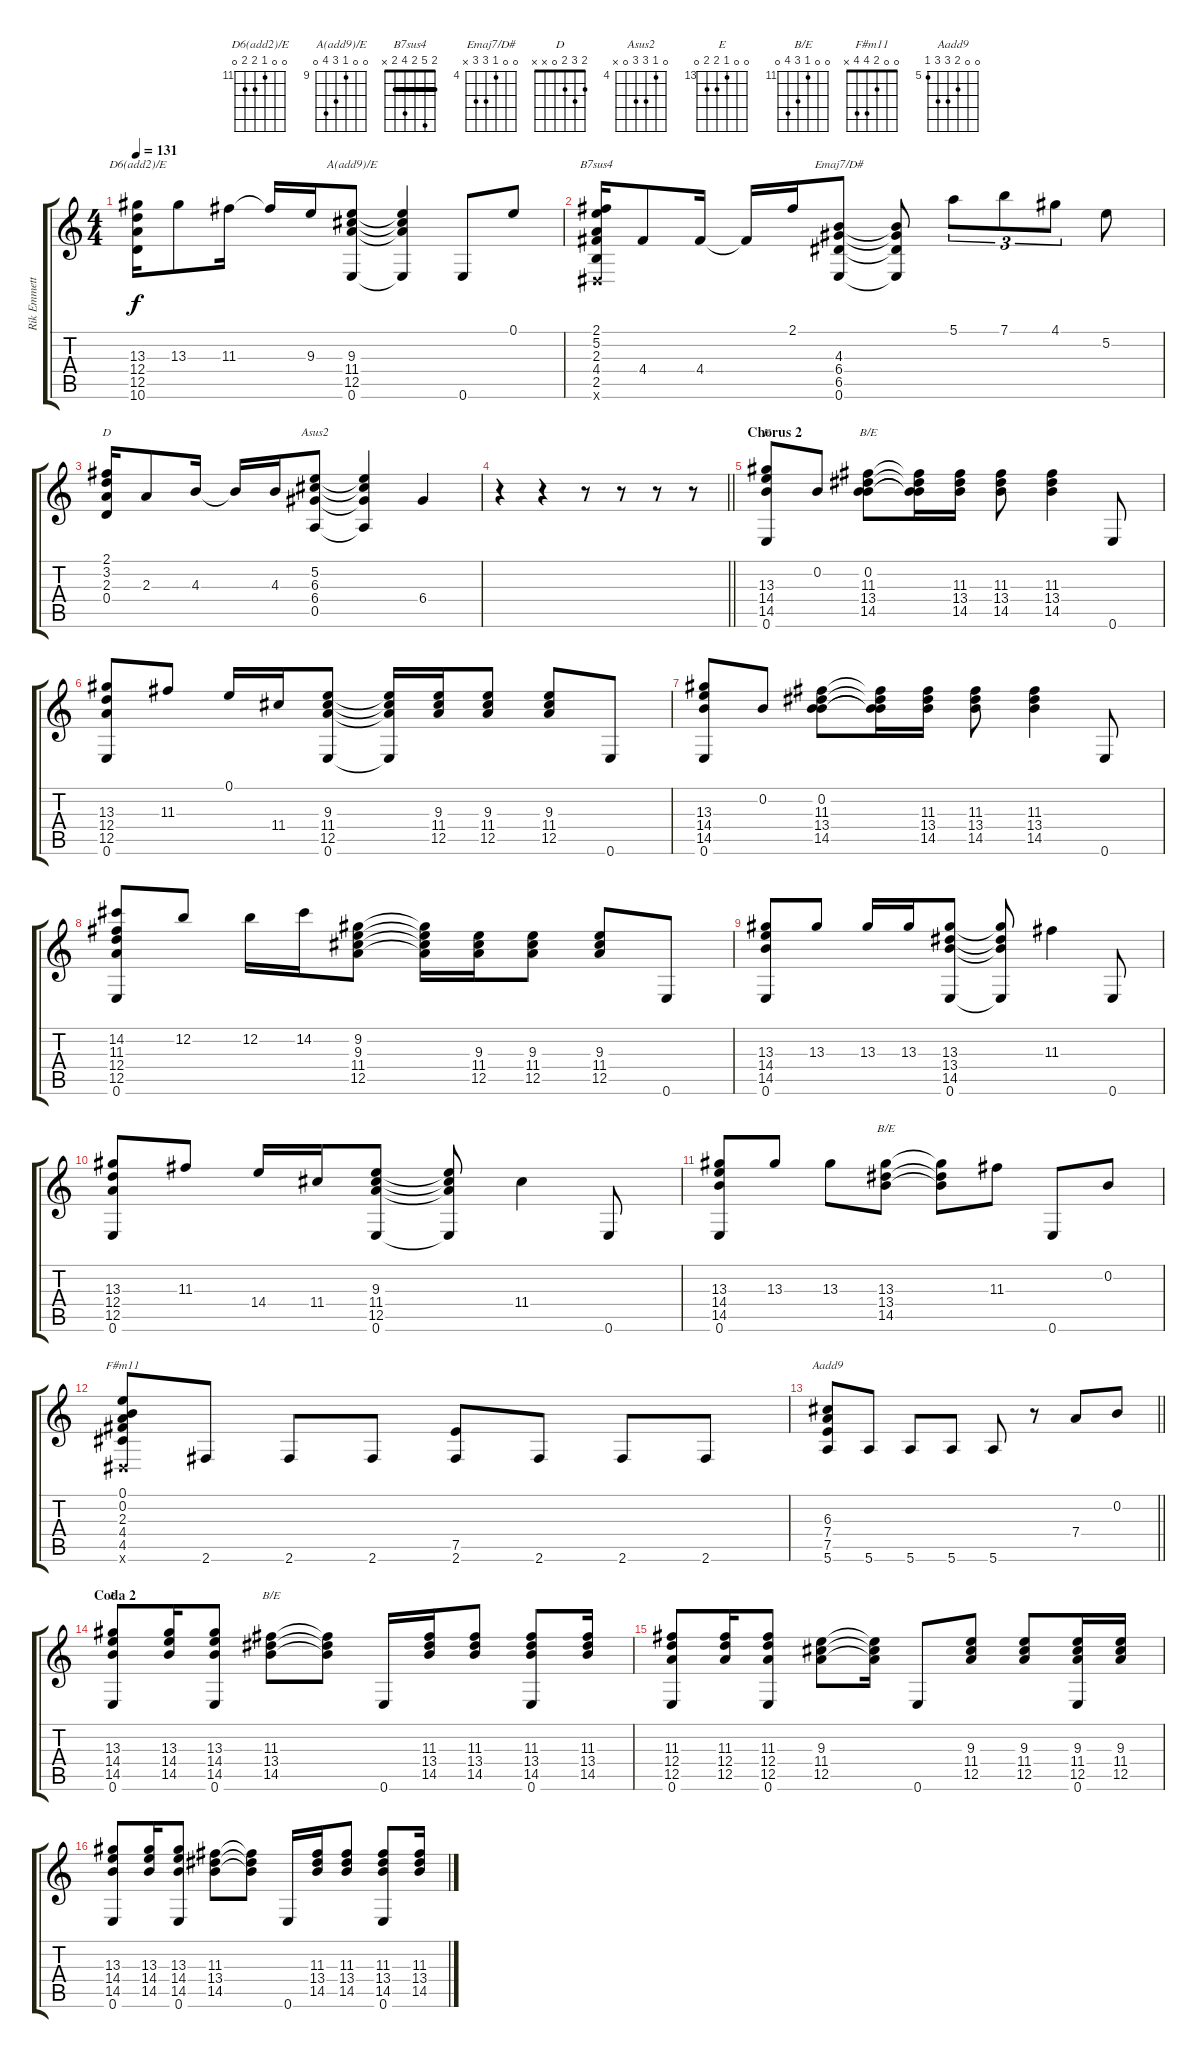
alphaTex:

\track ("Rik Emmett" "Rik Emmett") {instrument acousticguitarnylon}
\staff {score tabs}
\tuning (E4 B3 G3 D3 A2 E2) {hide}
\chord ("D6(add2)/E" 0 0 11 12 12 0) {firstfret 11}
\chord ("A(add9)/E" 0 0 9 11 12 0) {firstfret 9}
\chord ("B7sus4" 2 5 2 4 2 x) {barre 2}
\chord ("Emaj7/D#" 0 0 4 6 6 x) {firstfret 4}
\chord ("D" 2 3 2 0 x x)
\chord ("Asus2" 0 4 6 6 0 x) {firstfret 4}
\chord ("E" x x 13 14 14 0) {firstfret 13}
\chord ("B/E" x x 11 13 14 0) {firstfret 11}
\chord ("B/E" x x 11 13 14 x) {firstfret 11}
\chord ("F#m11" 0 0 2 4 4 x)
\chord ("Aadd9" 0 0 6 7 7 5) {firstfret 5}
\chord ("E" 0 0 13 14 14 0) {firstfret 13}
\chord ("B/E" 0 0 11 13 14 0) {firstfret 11}
\ts (4 4)
\tempo 131
\clef g2
\ks c
(13.3 12.4 12.5 10.6).16{ch "D6(add2)/E" dy f} 13.3.8 11.3.16 11.3{t}.16 9.3.16 (9.3 11.4 12.5 0.6).8{ch "A(add9)/E"} (9.3{t} 11.4{t} 12.5{t} 0.6{t}).4 0.6.8 0.1.8 |
(2.1 5.2 2.3 4.4 2.5 -1.6{x}).16{ch "B7sus4"} 4.4.8 4.4.16 4.4{t}.16 2.1.16 (4.3 6.4 6.5 0.6).8{ch "Emaj7/D#"} (4.3{t} 6.4{t} 6.5{t} 0.6{t}).8 5.1.8{tu (3 2)} 7.1.8{tu (3 2)} 4.1.8{tu (3 2)} 5.2.8 |
(2.1 3.2 2.3 0.4).16{ch "D"} 2.3.8 4.3.16 4.3{t}.16 4.3.16 (5.2 6.3 6.4 0.5).8{ch "Asus2"} (5.2{t} 6.3{t} 6.4{t} 0.5{t}).4 6.4.4 |
\barLineRight lightlight
r.4 r.4 r.8 r.8 r.8 r.8 |
\section ("" "Chorus 2")
(13.3 14.4 14.5 0.6).8{ch "E"} 0.2.8 (0.2 11.3 13.4 14.5).8{ch "B/E"} (0.2{t} 11.3{t} 13.4{t} 14.5{t}).16 (11.3 13.4 14.5).16 (11.3 13.4 14.5).8 (11.3 13.4 14.5).4 0.6.8 |
(13.3 12.4 12.5 0.6).8 11.3.8 0.1.16 11.4.16 (9.3 11.4 12.5 0.6).8 (9.3{t} 11.4{t} 12.5{t} 0.6{t}).16 (9.3 11.4 12.5).16 (9.3 11.4 12.5).8 (9.3 11.4 12.5).8 0.6.8 |
(13.3 14.4 14.5 0.6).8 0.2.8 (0.2 11.3 13.4 14.5).8 (0.2{t} 11.3{t} 13.4{t} 14.5{t}).16 (11.3 13.4 14.5).16 (11.3 13.4 14.5).8 (11.3 13.4 14.5).4 0.6.8 |
(14.2 11.3 12.4 12.5 0.6).8 12.2.8 12.2.16 14.2.16 (9.2 9.3 11.4 12.5).8 (9.2{t} 9.3{t} 11.4{t} 12.5{t}).16 (9.3 11.4 12.5).16 (9.3 11.4 12.5).8 (9.3 11.4 12.5).8 0.6.8 |
(13.3 14.4 14.5 0.6).8 13.3.8 13.3.16 13.3.16 (13.3 13.4 14.5 0.6).8 (13.3{t} 13.4{t} 14.5{t} 0.6{t}).8 11.3.4 0.6.8 |
(13.3 12.4 12.5 0.6).8 11.3.8 14.4.16 11.4.16 (9.3 11.4 12.5 0.6).8 (9.3{t} 11.4{t} 12.5{t} 0.6{t}).8 11.4.4 0.6.8 |
(13.3 14.4 14.5 0.6).8 13.3.8 13.3.8 (13.3 13.4 14.5).8{ch "B/E"} (13.3{t} 13.4{t} 14.5{t}).8 11.3.8 0.6.8 0.2.8 |
(0.1 0.2 2.3 4.4 4.5 -1.6{x}).8{ch "F#m11"} 2.6.8 2.6.8 2.6.8 (7.5 2.6).8 2.6.8 2.6.8 2.6.8 |
\barLineRight lightlight
(6.3 7.4 7.5 5.6).8{ch "Aadd9"} 5.6.8 5.6.8 5.6.8 5.6.8 r.8 7.4.8 0.2.8 |
\section ("" "Coda 2")
(13.3 14.4 14.5 0.6).8{ch "E"} (13.3 14.4 14.5).16 (13.3 14.4 14.5 0.6).8 (11.3 13.4 14.5).8{ch "B/E"} (11.3{t} 13.4{t} 14.5{t}).8 0.6.16 (11.3 13.4 14.5).16 (11.3 13.4 14.5).8 (11.3 13.4 14.5 0.6).8 (11.3 13.4 14.5).16 |
(11.3 12.4 12.5 0.6).8 (11.3 12.4 12.5).16 (11.3 12.4 12.5 0.6).8 (9.3 11.4 12.5).8 (9.3{t} 11.4{t} 12.5{t}).16 0.6.8 (9.3 11.4 12.5).8 (9.3 11.4 12.5).8 (9.3 11.4 12.5 0.6).16 (9.3 11.4 12.5).16 |
(13.3 14.4 14.5 0.6).8 (13.3 14.4 14.5).16 (13.3 14.4 14.5 0.6).8 (11.3 13.4 14.5).8 (11.3{t} 13.4{t} 14.5{t}).8 0.6.16 (11.3 13.4 14.5).16 (11.3 13.4 14.5).8 (11.3 13.4 14.5 0.6).8 (11.3 13.4 14.5).16
